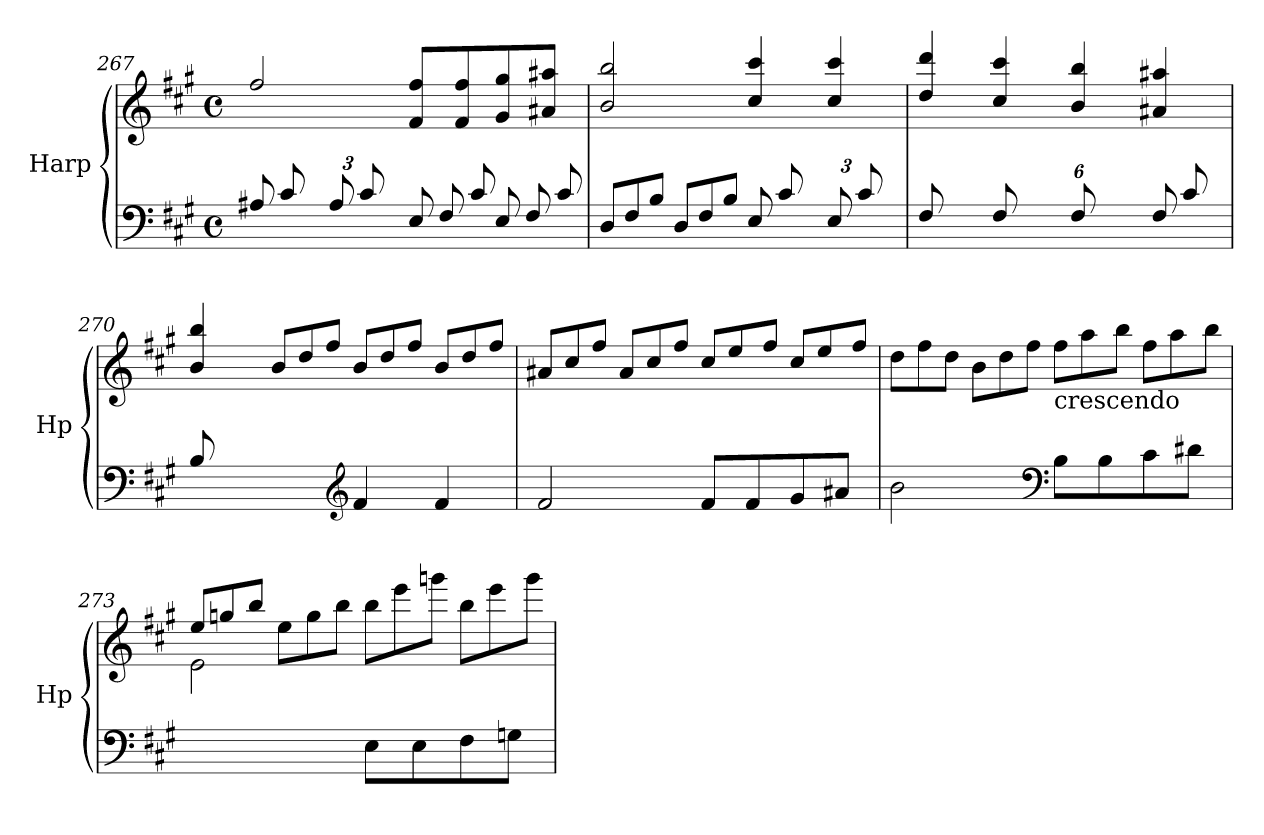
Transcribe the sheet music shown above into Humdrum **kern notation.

**kern	**kern
*part1	*part1
*staff2	*staff1
*I"Harp	*
*I'Hp	*
!!LO:PB:g=z
*clefF4	*clefG2
*k[f#c#g#]	*k[f#c#g#]
*A:	*A:
*M4/4	*M4/4
*met(c)	*met(c)
*Xtuplet	*
=267	=267
*	*^
12A#X/L	2ff#/	6ryy
12c#/	.	.
12ryy	.	12f#\J
12A#/L	.	6ryy
12c#/	.	.
12ryy	.	12f#\J
12E/L	8f#/ 8ff#/L	2ryy
12F#/	.	.
.	8f#/ 8ff#/	.
12c#/J	.	.
12E/L	8g#/ 8gg#/	.
12F#/	.	.
.	8a#X/ 8aa#X/J	.
12c#/J	.	.
!!LO:PB:g=z	!!
=268	=268	=268
12D/L	2b/ 2bb/	3%2ryy
12F#/	.	.
12B/J	.	.
12D/L	.	.
12F#/	.	.
12B/J	.	.
12E/L	4cc#/ 4ccc#/	.
12c#/	.	.
12ryy	.	12e\J
12E/L	4cc#/ 4ccc#/	6ryy
12c#/	.	.
12ryy	.	12e\J
=269	=269	=269
12F#/L	4dd/ 4ddd/	12ryy
6ryy	.	12d\
.	.	12f#\J
12F#/L	4cc#/ 4ccc#/	12ryy
6ryy	.	12e\
.	.	12gn\J
12F#/L	4b/ 4bb/	12ryy
6ryy	.	12d\
.	.	12f#\J
12F#/L	4a#X/ 4aa#X/	6ryy
12c#/	.	.
12ryy	.	12e\J
!!LO:PB:g=z	!!
=270	=270	=270
12B/L	4b/ 4bb/	12ryy
6ryy	.	12d\
.	.	12f#\J
*	*Xtuplet	*
4ryy	12b/L	2.ryy
.	12dd/	.
.	12ff#/J	.
*clefG2	*	*
4f#/	12b/L	.
.	12dd/	.
.	12ff#/J	.
4f#/	12b/L	.
.	12dd/	.
.	12ff#/J	.
*	*v	*v
=271	=271
2f#/	12a#X/L
.	12cc#/
.	12ff#/J
.	12a#/L
.	12cc#/
.	12ff#/J
8f#/L	12cc#/L
.	12ee/
8f#/	.
.	12ff#/J
8g#/	12cc#/L
.	12ee/
8a#X/J	.
.	12ff#/J
=272	=272
2b\	12dd\L
.	12ff#\
.	12dd\J
.	12b\L
.	12dd\
.	12ff#\J
*clefF4	*
!	!LO:TX:b:t=crescendo
8B\L	12ff#\L
.	12aa\
8B\	.
.	12bb\J
8c#\	12ff#\L
.	12aa\
8d#X\J	.
.	12bb\J
!!LO:PB:g=z
=273	=273
*	*^
2ryy	12ee/L	2e\
.	12ggn/	.
.	12bb/J	.
.	12ee\L	.
.	12gg\	.
.	12bb\J	.
8E\L	12bb\L	2ryy
.	12eee\	.
8E\	.	.
.	12ggg\J	.
8F#\	12bb\L	.
.	12eee\	.
8Gn\J	.	.
.	12ggg\J	.
*	*v	*v
=	=
*-	*-
